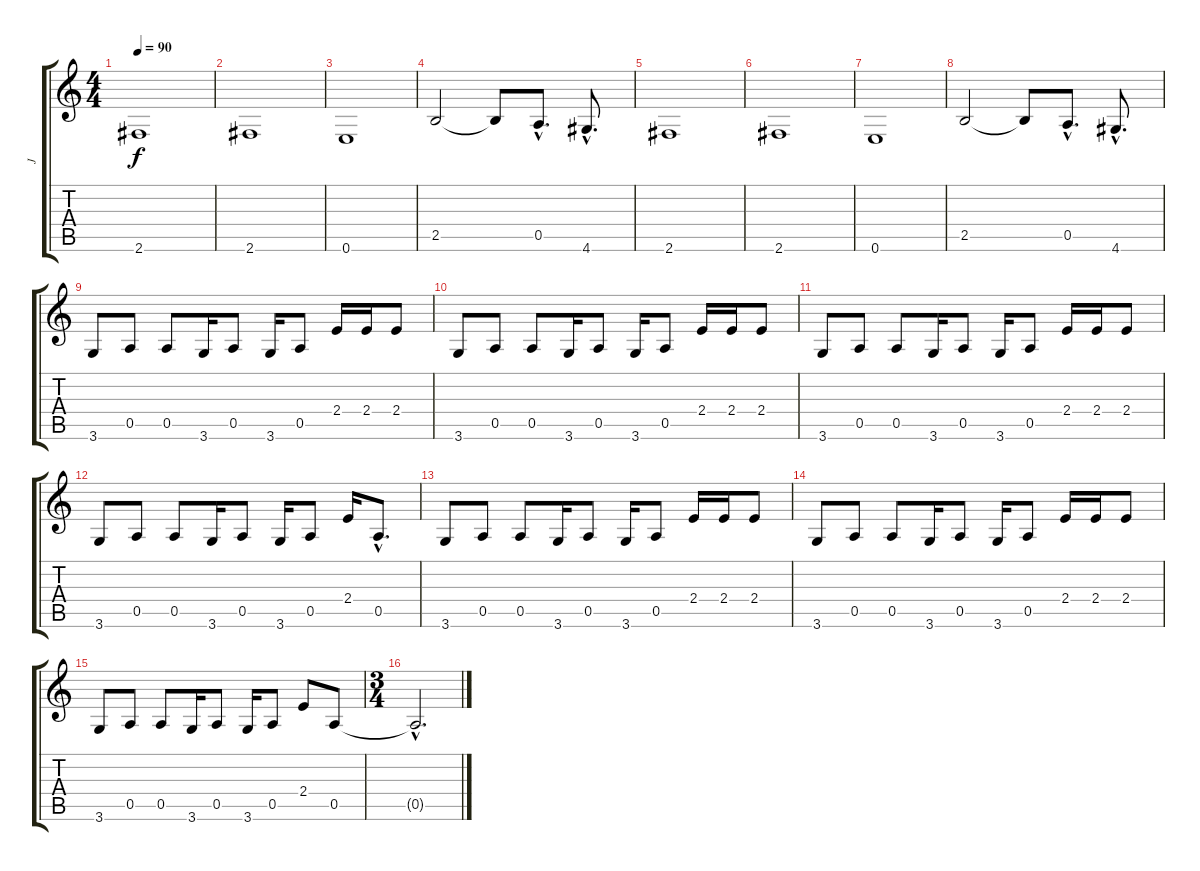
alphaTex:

\track ("J" "J") {instrument electricbassfinger}
\staff {score tabs}
\tuning (E4 B3 G3 D3 A2 E2) {hide}
\ts (4 4)
\tempo 90
\clef g2
\ks c
2.6.1{dy f} |
2.6.1 |
0.6.1 |
2.5.2 2.5{t}.8 0.5{hac}.8{d} 4.6{hac}.8{d} |
2.6.1 |
2.6.1 |
0.6.1 |
2.5.2 2.5{t}.8 0.5{hac}.8{d} 4.6{hac}.8{d} |
3.6.8 0.5.8 0.5.8 3.6.16 0.5.8 3.6.16 0.5.8 2.4.16 2.4.16 2.4.8 |
3.6.8 0.5.8 0.5.8 3.6.16 0.5.8 3.6.16 0.5.8 2.4.16 2.4.16 2.4.8 |
3.6.8 0.5.8 0.5.8 3.6.16 0.5.8 3.6.16 0.5.8 2.4.16 2.4.16 2.4.8 |
3.6.8 0.5.8 0.5.8 3.6.16 0.5.8 3.6.16 0.5.8 2.4.16 0.5{hac}.8{d} |
3.6.8 0.5.8 0.5.8 3.6.16 0.5.8 3.6.16 0.5.8 2.4.16 2.4.16 2.4.8 |
3.6.8 0.5.8 0.5.8 3.6.16 0.5.8 3.6.16 0.5.8 2.4.16 2.4.16 2.4.8 |
3.6.8 0.5.8 0.5.8 3.6.16 0.5.8 3.6.16 0.5.8 2.4.8 0.5.8 |
\ts (3 4)
0.5{hac t}.2{d}
